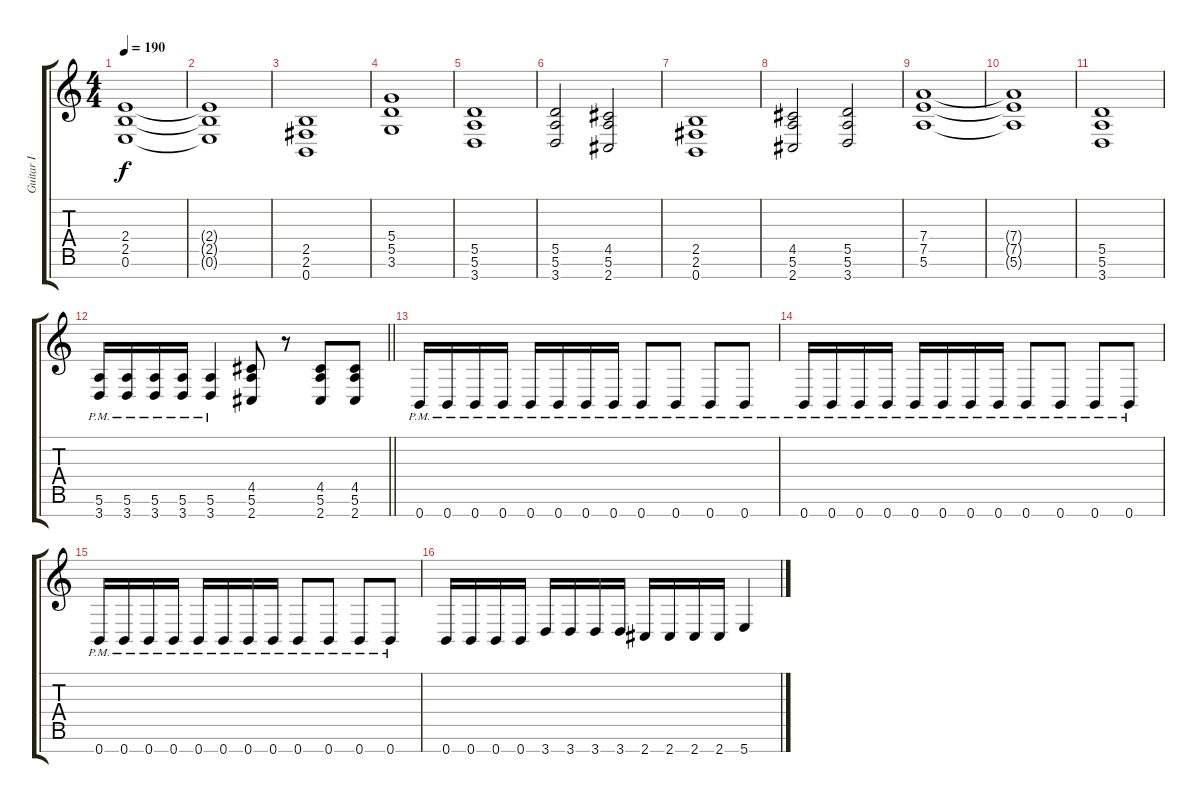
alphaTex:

\track ("Guitar I" "Guitar I") {instrument distortionguitar}
\staff {score tabs}
\tuning (E4 B3 G3 D3 A2 E2 B1) {hide}
\ts (4 4)
\tempo 190
\clef g2
\ks c
(2.4 2.5 0.6).1{dy f} |
(2.4{t} 2.5{t} 0.6{t}).1 |
(2.5 2.6 0.7).1 |
(5.4 5.5 3.6).1 |
(5.5 5.6 3.7).1 |
(5.5 5.6 3.7).2 (4.5 5.6 2.7).2 |
(2.5 2.6 0.7).1 |
(4.5 5.6 2.7).2 (5.5 5.6 3.7).2 |
(7.4 7.5 5.6).1 |
(7.4{t} 7.5{t} 5.6{t}).1 |
(5.5 5.6 3.7).1 |
\barLineRight lightlight
(5.6{pm} 3.7{pm}).16 (5.6{pm} 3.7{pm}).16 (5.6{pm} 3.7{pm}).16 (5.6{pm} 3.7{pm}).16 (5.6{pm} 3.7{pm}).4 (4.5 5.6 2.7).8 r.8 (4.5 5.6 2.7).8 (4.5 5.6 2.7).8 |
\section ("" "")
0.7{pm}.16 0.7{pm}.16 0.7{pm}.16 0.7{pm}.16 0.7{pm}.16 0.7{pm}.16 0.7{pm}.16 0.7{pm}.16 0.7{pm}.8 0.7{pm}.8 0.7{pm}.8 0.7{pm}.8 |
0.7{pm}.16 0.7{pm}.16 0.7{pm}.16 0.7{pm}.16 0.7{pm}.16 0.7{pm}.16 0.7{pm}.16 0.7{pm}.16 0.7{pm}.8 0.7{pm}.8 0.7{pm}.8 0.7{pm}.8 |
0.7{pm}.16 0.7{pm}.16 0.7{pm}.16 0.7{pm}.16 0.7{pm}.16 0.7{pm}.16 0.7{pm}.16 0.7{pm}.16 0.7{pm}.8 0.7{pm}.8 0.7{pm}.8 0.7{pm}.8 |
0.7.16 0.7.16 0.7.16 0.7.16 3.7.16 3.7.16 3.7.16 3.7.16 2.7.16 2.7.16 2.7.16 2.7.16 5.7.4
